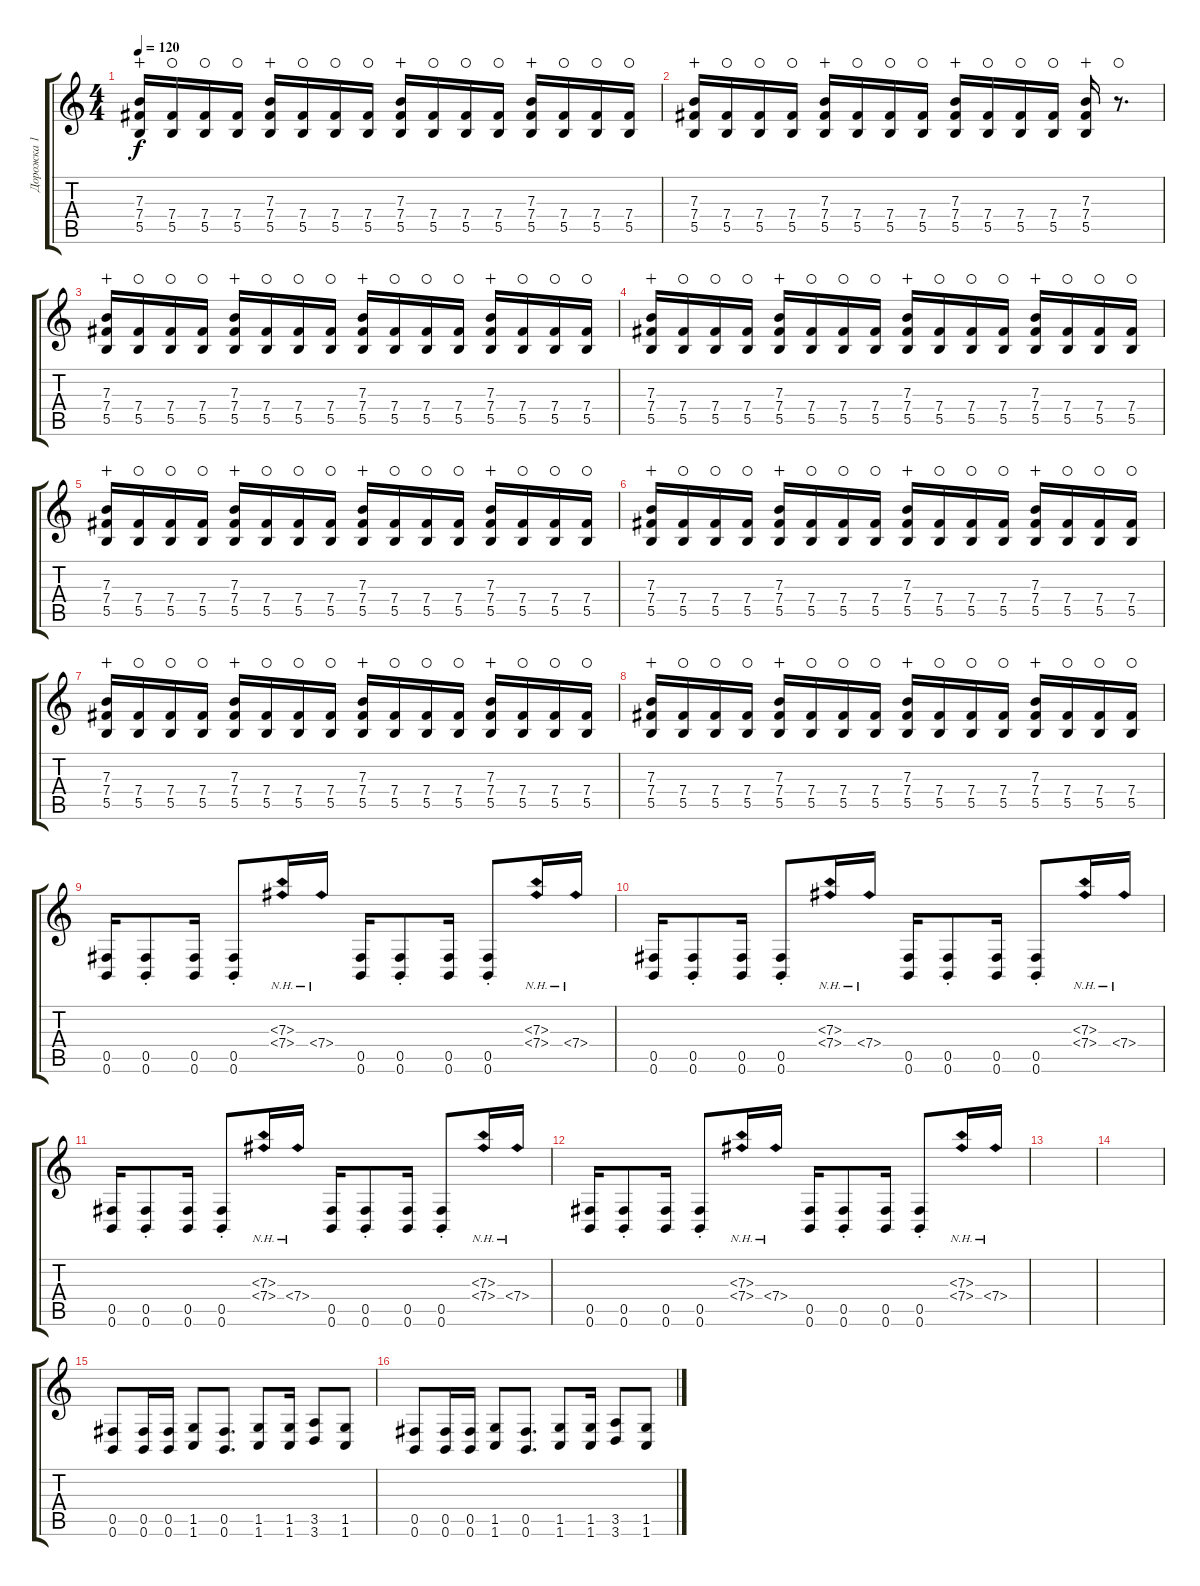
\track ("Дорожка 1" "Дорожка 1") {instrument overdrivenguitar}
\staff {score tabs}
\tuning (Db4 Ab3 E3 B2 Gb2 B1) {hide}
\ts (4 4)
\tempo 120
\clef g2
\ks c
(7.3 7.4 5.5).16{dy f wahc} (7.4 5.5).16{waho} (7.4 5.5).16{waho} (7.4 5.5).16{waho} (7.3 7.4 5.5).16{wahc} (7.4 5.5).16{waho} (7.4 5.5).16{waho} (7.4 5.5).16{waho} (7.3 7.4 5.5).16{wahc} (7.4 5.5).16{waho} (7.4 5.5).16{waho} (7.4 5.5).16{waho} (7.3 7.4 5.5).16{wahc} (7.4 5.5).16{waho} (7.4 5.5).16{waho} (7.4 5.5).16{waho} |
(7.3 7.4 5.5).16{wahc} (7.4 5.5).16{waho} (7.4 5.5).16{waho} (7.4 5.5).16{waho} (7.3 7.4 5.5).16{wahc} (7.4 5.5).16{waho} (7.4 5.5).16{waho} (7.4 5.5).16{waho} (7.3 7.4 5.5).16{wahc} (7.4 5.5).16{waho} (7.4 5.5).16{waho} (7.4 5.5).16{waho} (7.3 7.4 5.5).16{wahc} r.8{d waho} |
(7.3 7.4 5.5).16{wahc} (7.4 5.5).16{waho} (7.4 5.5).16{waho} (7.4 5.5).16{waho} (7.3 7.4 5.5).16{wahc} (7.4 5.5).16{waho} (7.4 5.5).16{waho} (7.4 5.5).16{waho} (7.3 7.4 5.5).16{wahc} (7.4 5.5).16{waho} (7.4 5.5).16{waho} (7.4 5.5).16{waho} (7.3 7.4 5.5).16{wahc} (7.4 5.5).16{waho} (7.4 5.5).16{waho} (7.4 5.5).16{waho} |
(7.3 7.4 5.5).16{wahc} (7.4 5.5).16{waho} (7.4 5.5).16{waho} (7.4 5.5).16{waho} (7.3 7.4 5.5).16{wahc} (7.4 5.5).16{waho} (7.4 5.5).16{waho} (7.4 5.5).16{waho} (7.3 7.4 5.5).16{wahc} (7.4 5.5).16{waho} (7.4 5.5).16{waho} (7.4 5.5).16{waho} (7.3 7.4 5.5).16{wahc} (7.4 5.5).16{waho} (7.4 5.5).16{waho} (7.4 5.5).16{waho} |
(7.3 7.4 5.5).16{wahc} (7.4 5.5).16{waho} (7.4 5.5).16{waho} (7.4 5.5).16{waho} (7.3 7.4 5.5).16{wahc} (7.4 5.5).16{waho} (7.4 5.5).16{waho} (7.4 5.5).16{waho} (7.3 7.4 5.5).16{wahc} (7.4 5.5).16{waho} (7.4 5.5).16{waho} (7.4 5.5).16{waho} (7.3 7.4 5.5).16{wahc} (7.4 5.5).16{waho} (7.4 5.5).16{waho} (7.4 5.5).16{waho} |
(7.3 7.4 5.5).16{wahc} (7.4 5.5).16{waho} (7.4 5.5).16{waho} (7.4 5.5).16{waho} (7.3 7.4 5.5).16{wahc} (7.4 5.5).16{waho} (7.4 5.5).16{waho} (7.4 5.5).16{waho} (7.3 7.4 5.5).16{wahc} (7.4 5.5).16{waho} (7.4 5.5).16{waho} (7.4 5.5).16{waho} (7.3 7.4 5.5).16{wahc} (7.4 5.5).16{waho} (7.4 5.5).16{waho} (7.4 5.5).16{waho} |
(7.3 7.4 5.5).16{wahc} (7.4 5.5).16{waho} (7.4 5.5).16{waho} (7.4 5.5).16{waho} (7.3 7.4 5.5).16{wahc} (7.4 5.5).16{waho} (7.4 5.5).16{waho} (7.4 5.5).16{waho} (7.3 7.4 5.5).16{wahc} (7.4 5.5).16{waho} (7.4 5.5).16{waho} (7.4 5.5).16{waho} (7.3 7.4 5.5).16{wahc} (7.4 5.5).16{waho} (7.4 5.5).16{waho} (7.4 5.5).16{waho} |
(7.3 7.4 5.5).16{wahc} (7.4 5.5).16{waho} (7.4 5.5).16{waho} (7.4 5.5).16{waho} (7.3 7.4 5.5).16{wahc} (7.4 5.5).16{waho} (7.4 5.5).16{waho} (7.4 5.5).16{waho} (7.3 7.4 5.5).16{wahc} (7.4 5.5).16{waho} (7.4 5.5).16{waho} (7.4 5.5).16{waho} (7.3 7.4 5.5).16{wahc} (7.4 5.5).16{waho} (7.4 5.5).16{waho} (7.4 5.5).16{waho} |
(0.5 0.6).16 (0.5{st} 0.6{st}).8 (0.5 0.6).16 (0.5{st} 0.6{st}).8 (7.3{nh} 7.4{nh}).16 7.4{nh}.16 (0.5 0.6).16 (0.5{st} 0.6{st}).8 (0.5 0.6).16 (0.5{st} 0.6{st}).8 (7.3{nh} 7.4{nh}).16 7.4{nh}.16 |
(0.5 0.6).16 (0.5{st} 0.6{st}).8 (0.5 0.6).16 (0.5{st} 0.6{st}).8 (7.3{nh} 7.4{nh}).16 7.4{nh}.16 (0.5 0.6).16 (0.5{st} 0.6{st}).8 (0.5 0.6).16 (0.5{st} 0.6{st}).8 (7.3{nh} 7.4{nh}).16 7.4{nh}.16 |
(0.5 0.6).16 (0.5{st} 0.6{st}).8 (0.5 0.6).16 (0.5{st} 0.6{st}).8 (7.3{nh} 7.4{nh}).16 7.4{nh}.16 (0.5 0.6).16 (0.5{st} 0.6{st}).8 (0.5 0.6).16 (0.5{st} 0.6{st}).8 (7.3{nh} 7.4{nh}).16 7.4{nh}.16 |
(0.5 0.6).16 (0.5{st} 0.6{st}).8 (0.5 0.6).16 (0.5{st} 0.6{st}).8 (7.3{nh} 7.4{nh}).16 7.4{nh}.16 (0.5 0.6).16 (0.5{st} 0.6{st}).8 (0.5 0.6).16 (0.5{st} 0.6{st}).8 (7.3{nh} 7.4{nh}).16 7.4{nh}.16 |
|
|
(0.5 0.6).8 (0.5 0.6).16 (0.5 0.6).16 (1.5 1.6).8 (0.5 0.6).8{d} (1.5 1.6).8 (1.5 1.6).16 (3.5 3.6).8 (1.5 1.6).8 |
(0.5 0.6).8 (0.5 0.6).16 (0.5 0.6).16 (1.5 1.6).8 (0.5 0.6).8{d} (1.5 1.6).8 (1.5 1.6).16 (3.5 3.6).8 (1.5 1.6).8
